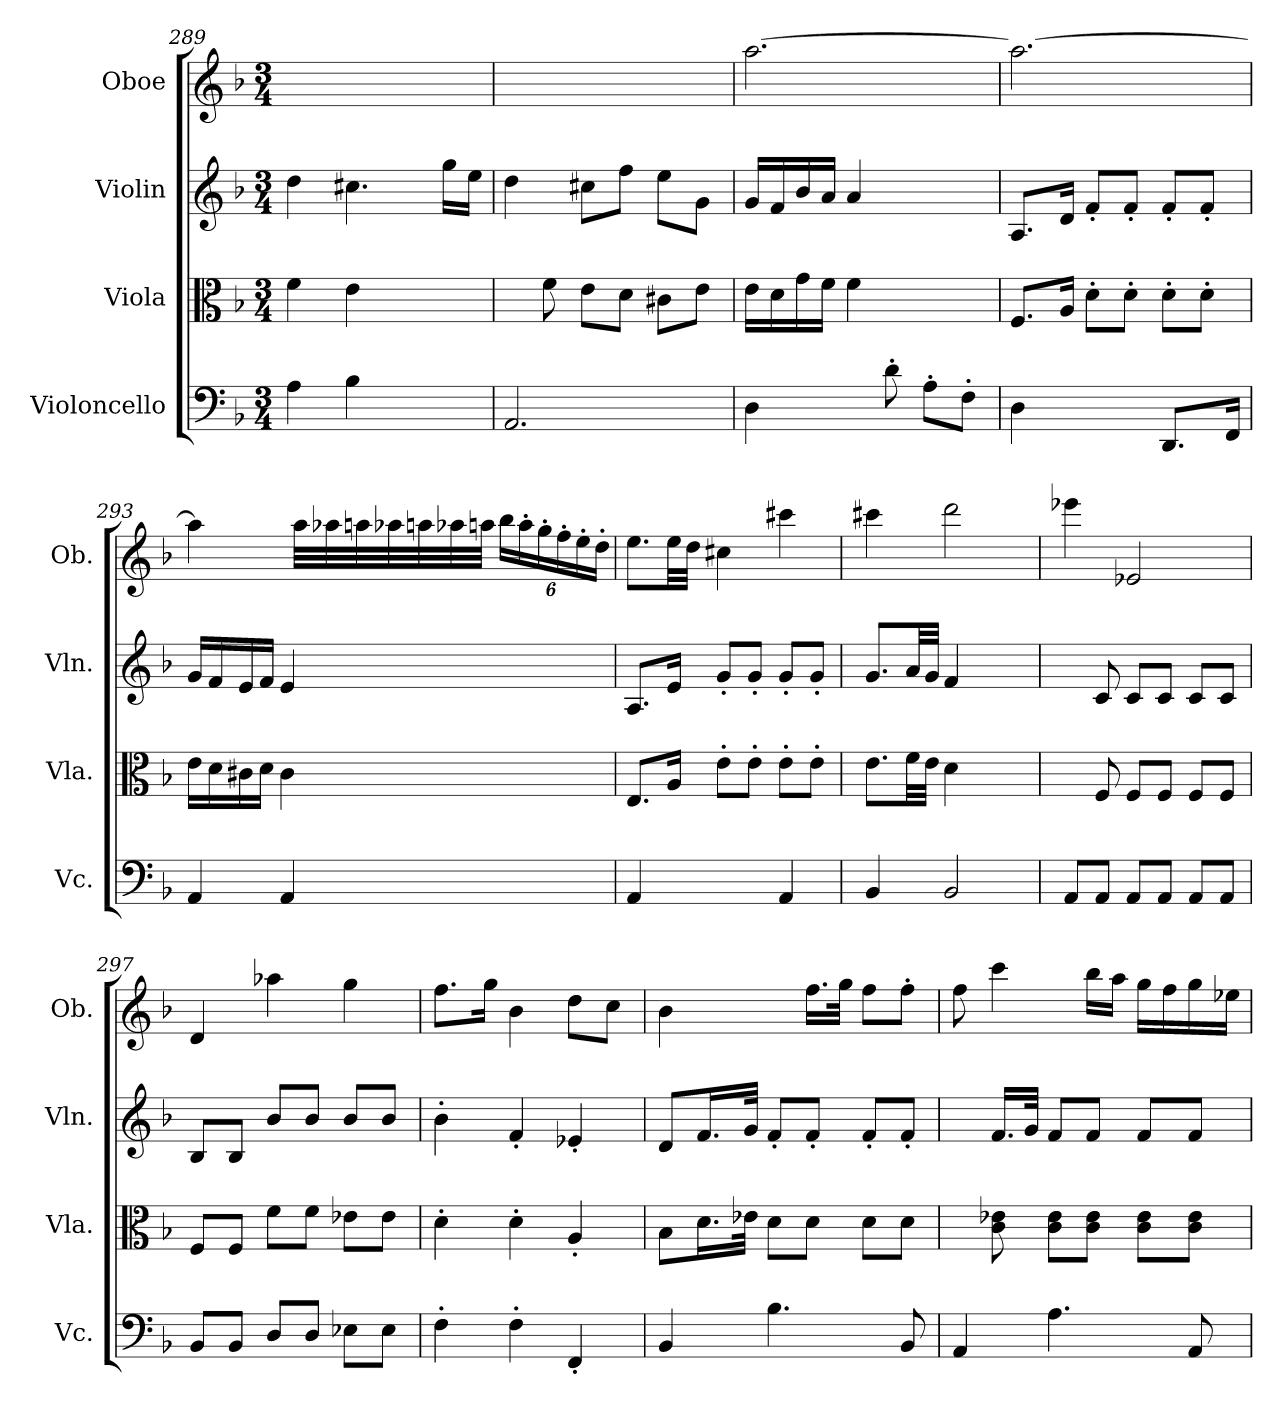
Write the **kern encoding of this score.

**kern	**kern	**kern	**kern
*part4	*part3	*part2	*part1
*staff4	*staff3	*staff2	*staff1
*I"Violoncello	*I"Viola	*I"Violin	*I"Oboe
*I'Vc.	*I'Vla.	*I'Vln.	*I'Ob.
*clefF4	*clefC3	*clefG2	*clefG2
*k[b-]	*k[b-]	*k[b-]	*k[b-]
*M3/4	*M3/4	*M3/4	*M3/4
=289	=289	=289	=289
4A\	4f\	4dd\	2.ryy
4B-\	4e\	4.cc#X\	.
4ryy	4ryy	.	.
.	.	16gg\LL	.
.	.	16ee\JJ	.
=290	=290	=290	=290
2.AA/	8ryy	4dd\	2.ryy
.	8f\	.	.
.	8e\L	8cc#X\L	.
.	8d\J	8ff\J	.
.	8c#X\L	8ee\L	.
.	8e\J	8g\J	.
!!LO:LB:g=z
=291	=291	=291	=291
4D\	16e\LL	16g/LL	[2.aa\
.	16d\	16f/	.
.	16g\	16b-/	.
.	16f\JJ	16a/JJ	.
8ryy	4f\	4a/	.
8d'\	.	.	.
8A'\L	4ryy	4ryy	.
8F'\J	.	.	.
=292	=292	=292	=292
4D\	8.F/L	8.A/L	2.aa\_
.	16A/Jk	16d/Jk	.
4ryy	8d'\L	8f'/L	.
.	8d'\J	8f'/J	.
8.DD/L	8d'\L	8f'/L	.
.	8d'\J	8f'/J	.
16FF/Jk	.	.	.
=293	=293	=293	=293
4AA/	16e\LL	16g/LL	4aa\]
.	16d\	16f/	.
.	16c#X\	16e/	.
.	16d\JJ	16f/JJ	.
*	*	*	*MM58
4AA/	4c#\	4e/	32ryy
.	.	.	32aa\LLL
.	.	.	32aa-X\
.	.	.	32aan\
.	.	.	32aa-X\
.	.	.	32aan\
.	.	.	32aa-X\
.	.	.	32aan\JJJ
*	*	*	*Xbrackettup
*	*	*	*MM55
4ryy	4ryy	4ryy	24bb-\LL
.	.	.	24aa'\
.	.	.	24gg'\
.	.	.	24ff'\
.	.	.	24ee'\
.	.	.	24dd'\JJ
!!LO:PB:g=z
=294	=294	=294	=294
*	*	*	*MM60
4AA/	8.E/L	8.A/L	8.ee\L
.	16A/Jk	16e/Jk	32ee\LL
.	.	.	32dd\JJJ
4ryy	8e'\L	8g'/L	4cc#X\
.	8e'\J	8g'/J	.
4AA/	8e'\L	8g'/L	4ccc#X\
.	8e'\J	8g'/J	.
=295	=295	=295	=295
4BB-/	8.e\L	8.g/L	4ccc#X\
.	32f\LL	32a/LL	.
.	32e\JJJ	32g/JJJ	.
2BB-/	4d\	4f/	2ddd\
.	4ryy	4ryy	.
=296	=296	=296	=296
8AA/L	8ryy	8ryy	4eee-X\
8AA/J	8F/	8c/	.
8AA/L	8F/L	8c/L	2e-X/
8AA/J	8F/J	8c/J	.
8AA/L	8F/L	8c/L	.
8AA/J	8F/J	8c/J	.
=297	=297	=297	=297
8BB-/L	8F/L	8B-/L	4d/
8BB-/J	8F/J	8B-/J	.
8D/L	8f\L	8b-/L	4aa-X\
8D/J	8f\J	8b-/J	.
8E-X\L	8e-X\L	8b-/L	4gg\
8E-\J	8e-\J	8b-/J	.
=298	=298	=298	=298
4F'\	4d'\	4b-'\	8.ff\L
.	.	.	16gg\Jk
4F'\	4d'\	4f'/	4b-\
4FF'/	4A'/	4e-X'/	8dd\L
.	.	.	8cc\J
!!LO:LB:g=z
=299	=299	=299	=299
4BB-/	8B-\L	8d/L	4b-\
.	16.d\L	16.f/L	.
.	32e-X\JJk	32g/JJk	.
4.B-\	8d\L	8f'/L	8ryy
.	8d\J	8f'/J	16.ff\LL
.	.	.	32gg\JJk
.	8d\L	8f'/L	8ff\L
8BB-/	8d\J	8f'/J	8ff'\J
=300	=300	=300	=300
4AA/	8ryy	8ryy	8ff\
.	8c\ 8e-X\	16.f/LL	4ccc\
.	.	32g/JJk	.
4.A\	8c\ 8e-\L	8f/L	.
.	8c\ 8e-\J	8f/J	16bb-\LL
.	.	.	16aa\JJ
.	8c\ 8e-\L	8f/L	16gg\LL
.	.	.	16ff\
8AA/	8c\ 8e-\J	8f/J	16gg\
.	.	.	16ee-X\JJ
=	=	=	=
*-	*-	*-	*-
